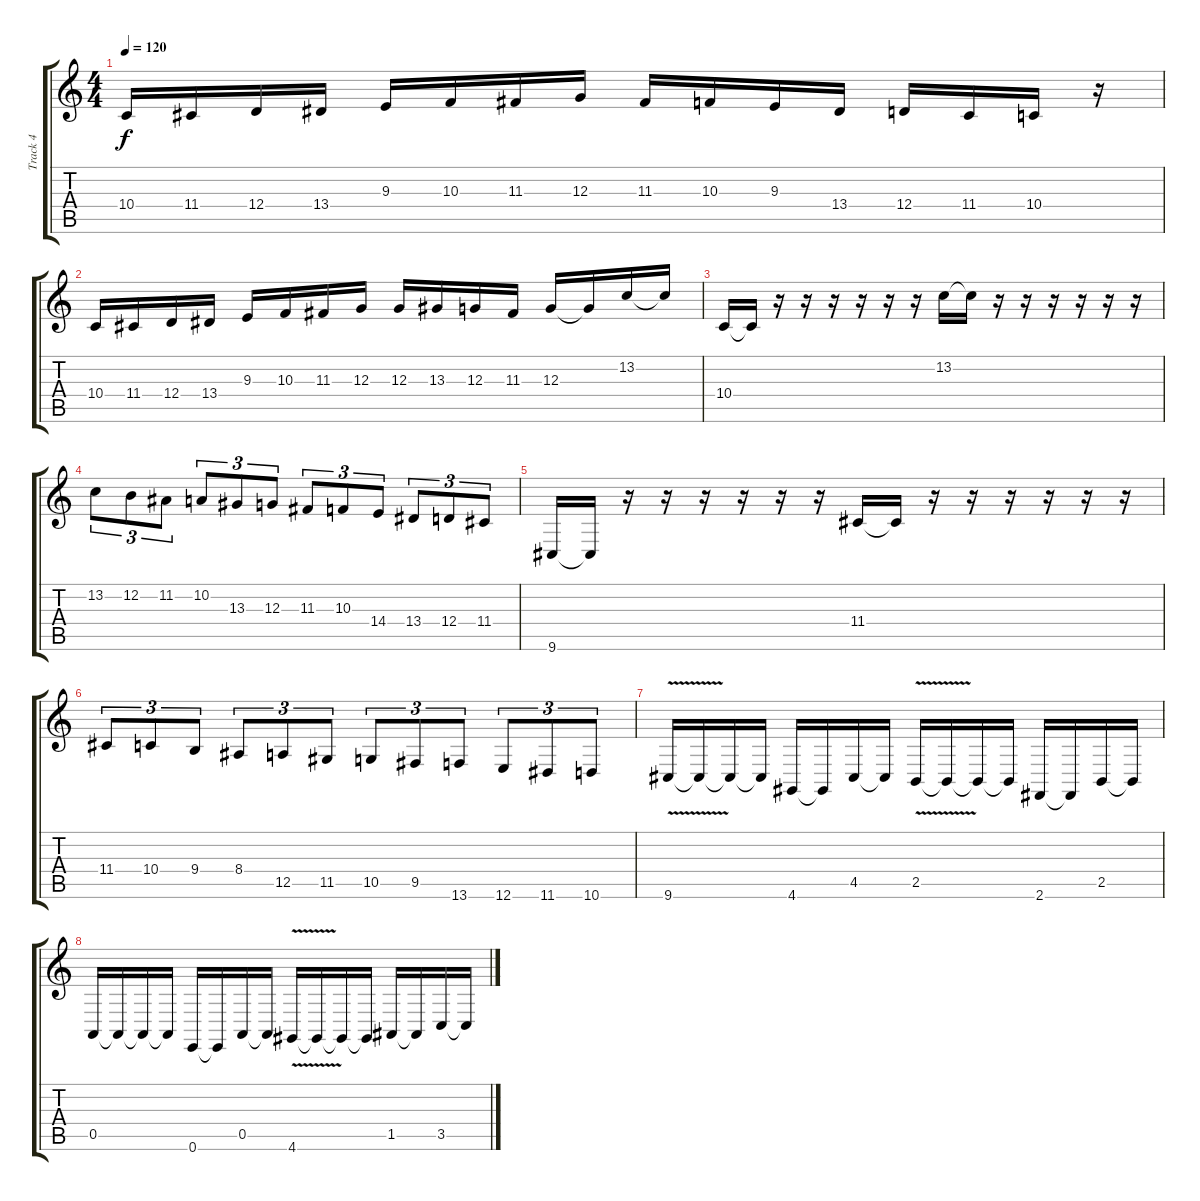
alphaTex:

\track ("Track 4" "Track 4") {instrument trumpet}
\staff {score tabs}
\tuning (E4 B3 G3 D3 A2 E2) {hide}
\ts (4 4)
\tempo 120
\clef g2
\ks c
10.4.16{dy f} 11.4.16 12.4.16 13.4.16 9.3.16 10.3.16 11.3.16 12.3.16 11.3.16 10.3.16 9.3.16 13.4.16 12.4.16 11.4.16 10.4.16 r.16 |
10.4.16 11.4.16 12.4.16 13.4.16 9.3.16 10.3.16 11.3.16 12.3.16 12.3.16 13.3.16 12.3.16 11.3.16 12.3.16 12.3{t}.16 13.2.16 13.2{t}.16 |
10.4.16 10.4{t}.16 r.16 r.16 r.16 r.16 r.16 r.16 13.2.16 13.2{t}.16 r.16 r.16 r.16 r.16 r.16 r.16 |
13.2.8{tu (3 2)} 12.2.8{tu (3 2)} 11.2.8{tu (3 2)} 10.2.8{tu (3 2)} 13.3.8{tu (3 2)} 12.3.8{tu (3 2)} 11.3.8{tu (3 2)} 10.3.8{tu (3 2)} 14.4.8{tu (3 2)} 13.4.8{tu (3 2)} 12.4.8{tu (3 2)} 11.4.8{tu (3 2)} |
9.6.16 9.6{t}.16 r.16 r.16 r.16 r.16 r.16 r.16 11.4.16 11.4{t}.16 r.16 r.16 r.16 r.16 r.16 r.16 |
11.4.8{tu (3 2)} 10.4.8{tu (3 2)} 9.4.8{tu (3 2)} 8.4.8{tu (3 2)} 12.5.8{tu (3 2)} 11.5.8{tu (3 2)} 10.5.8{tu (3 2)} 9.5.8{tu (3 2)} 13.6.8{tu (3 2)} 12.6.8{tu (3 2)} 11.6.8{tu (3 2)} 10.6.8{tu (3 2)} |
9.6{v}.16 9.6{t}.16 9.6{t}.16 9.6{t}.16 4.6.16 4.6{t}.16 4.5.16 4.5{t}.16 2.5{v}.16 2.5{t}.16 2.5{t}.16 2.5{t}.16 2.6.16 2.6{t}.16 2.5.16 2.5{t}.16 |
0.5.16 0.5{t}.16 0.5{t}.16 0.5{t}.16 0.6.16 0.6{t}.16 0.5.16 0.5{t}.16 4.6{v}.16 4.6{t}.16 4.6{t}.16 4.6{t}.16 1.5.16 1.5{t}.16 3.5.16 3.5{t}.16
